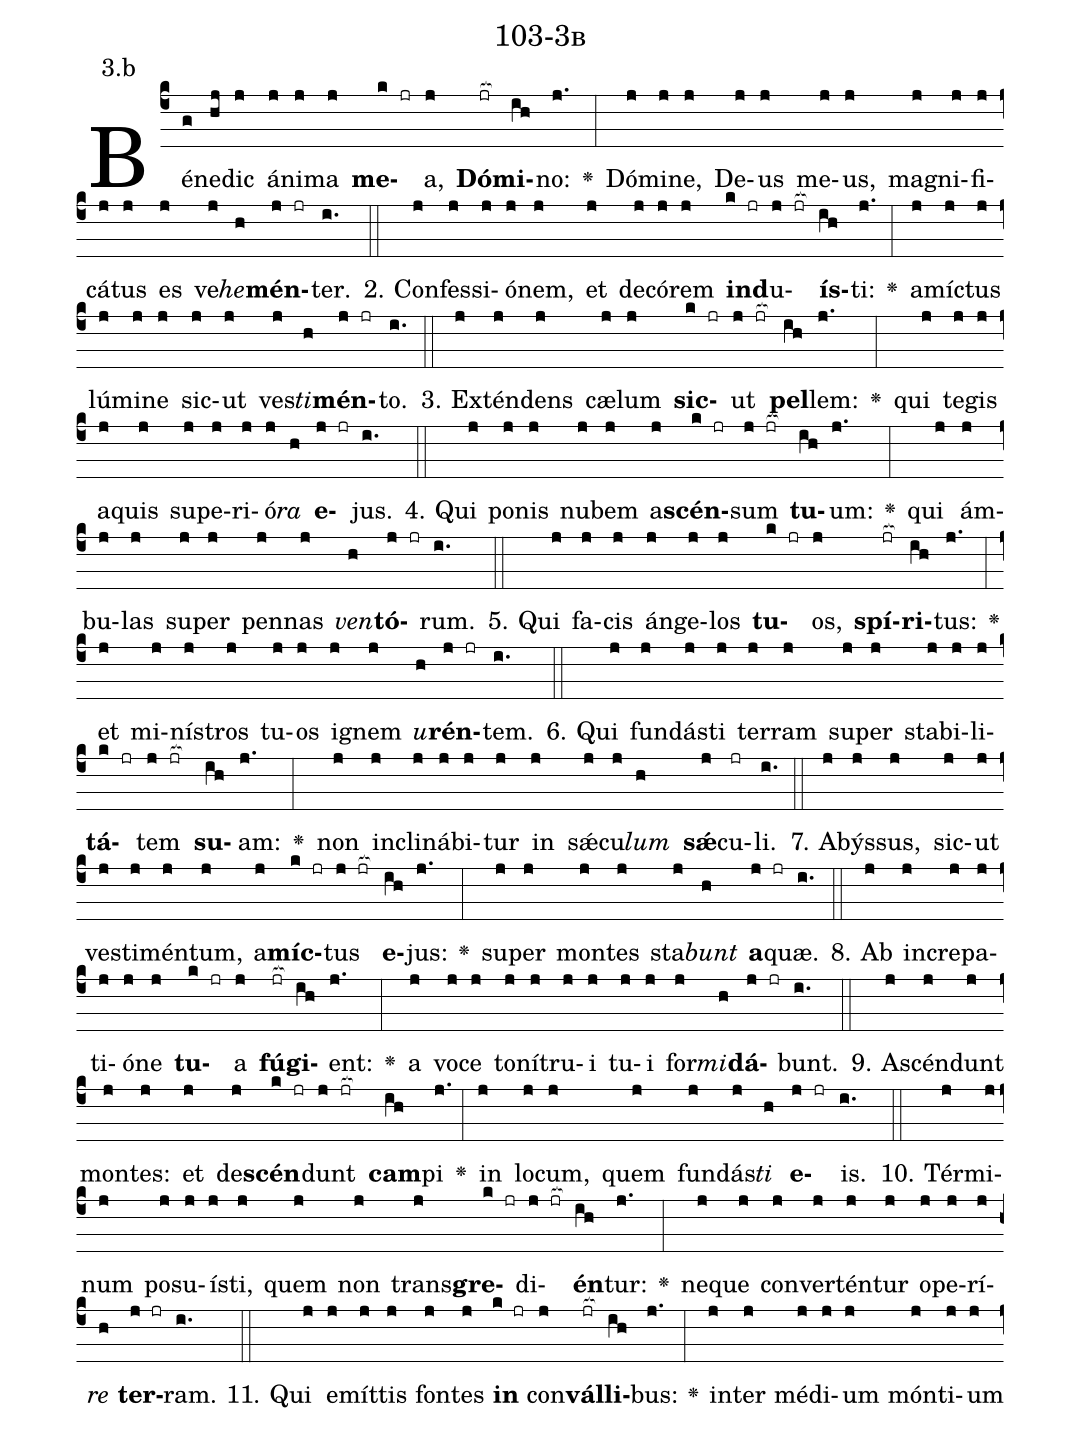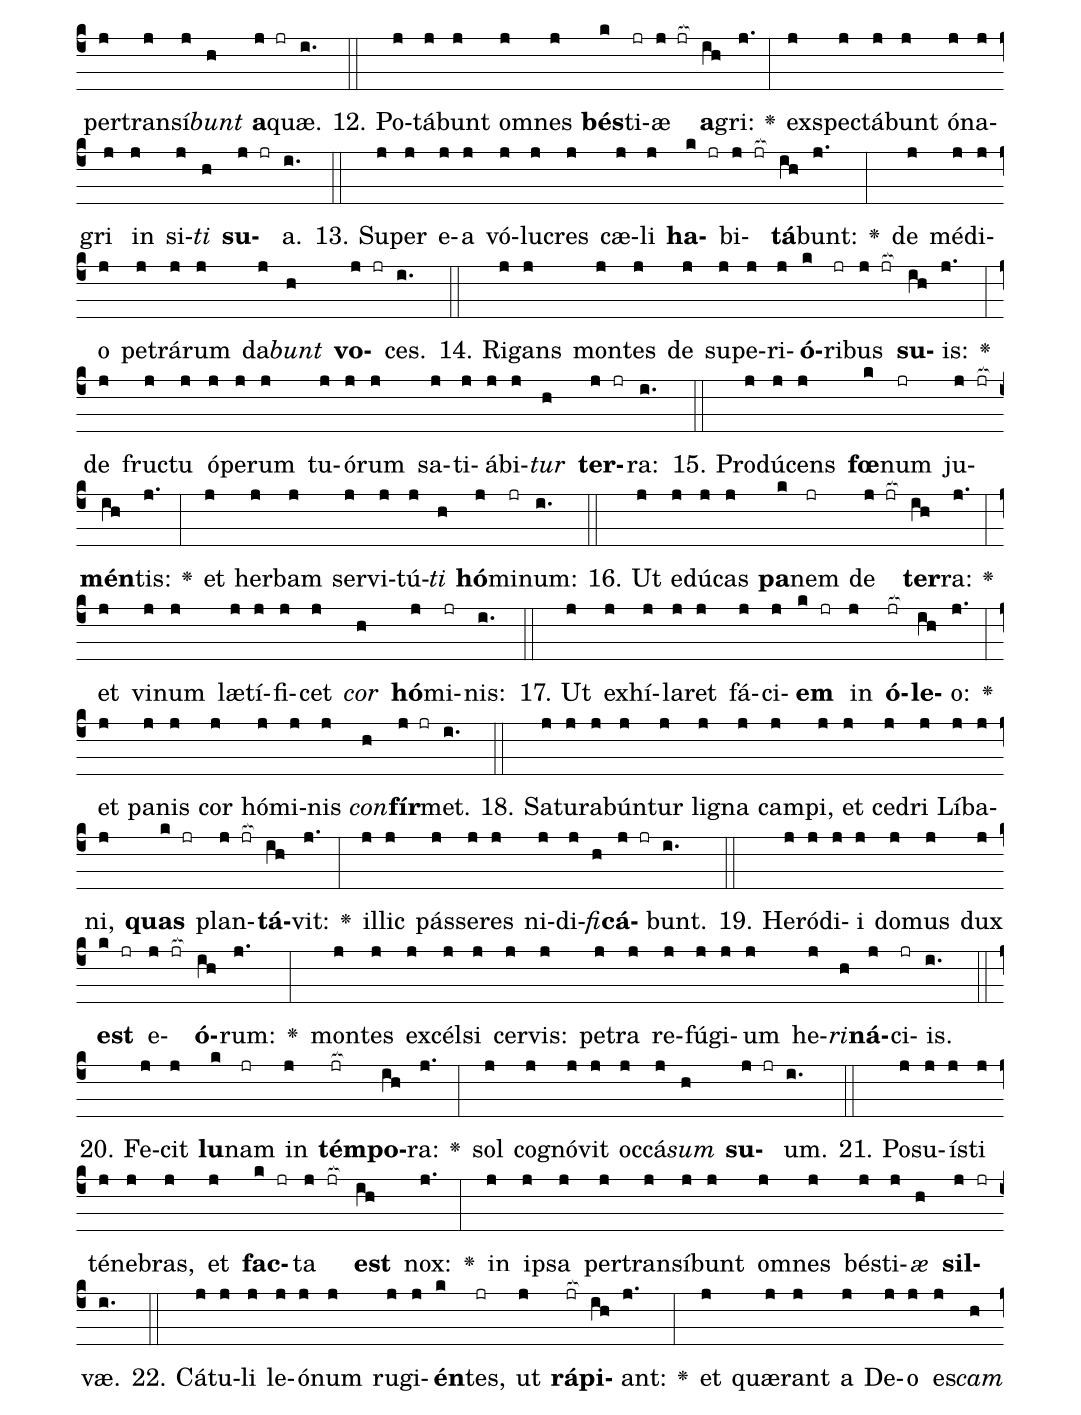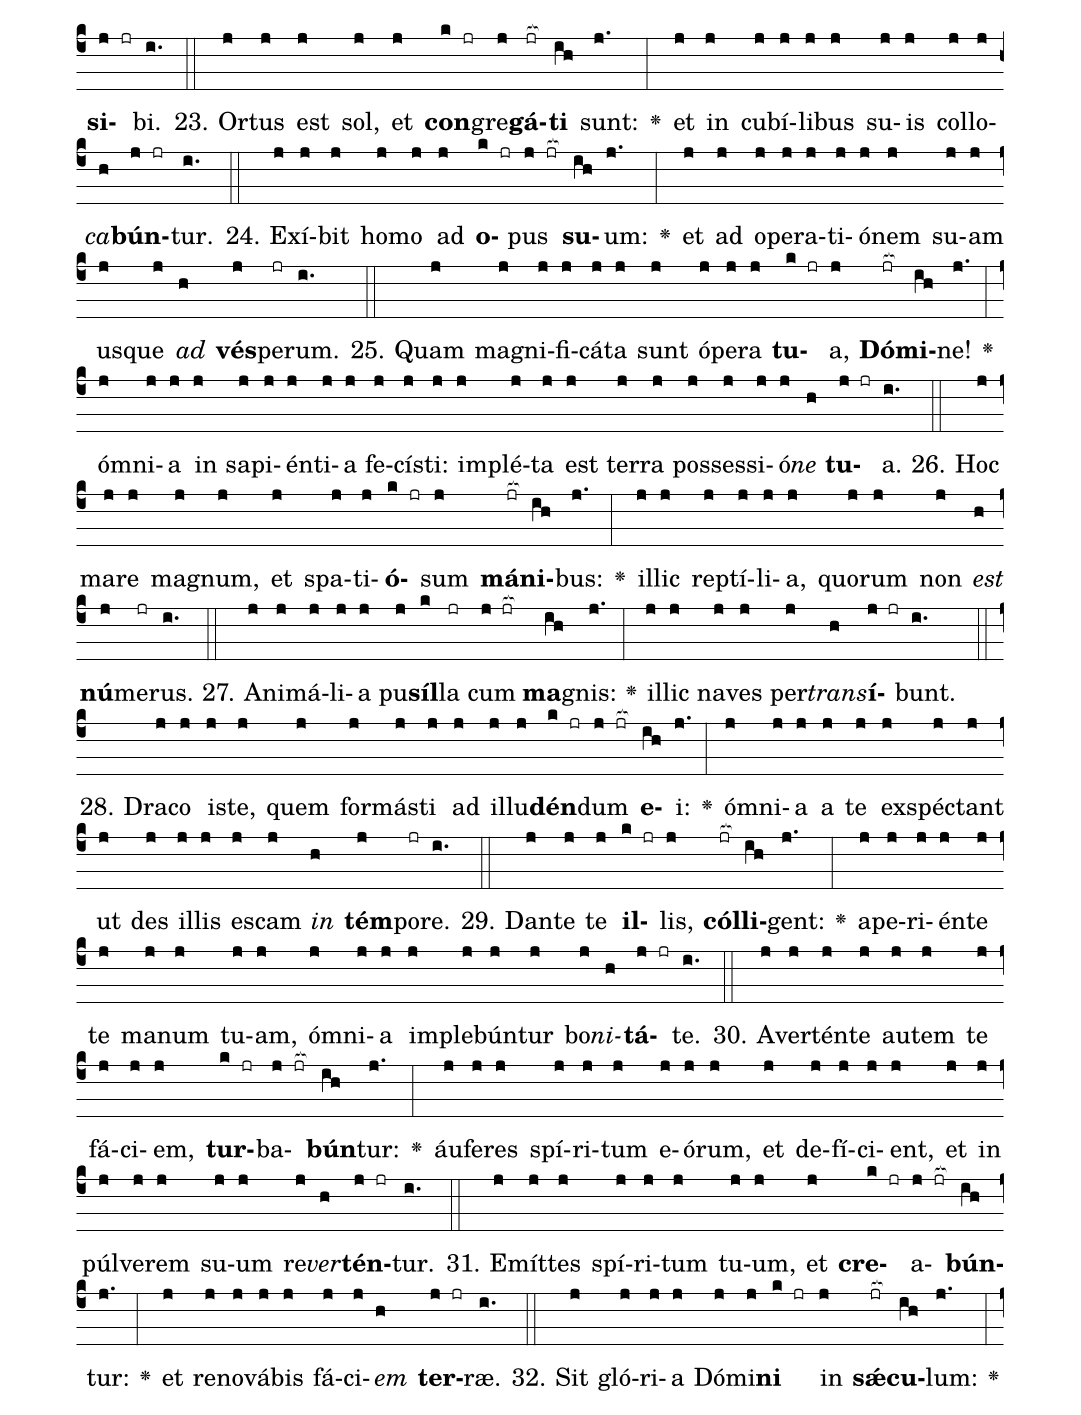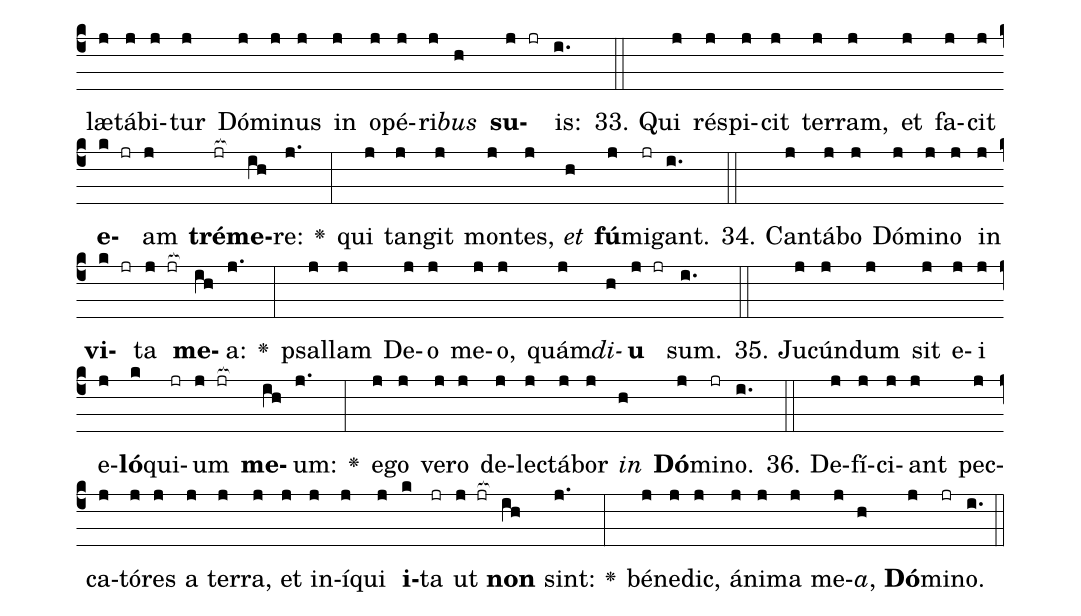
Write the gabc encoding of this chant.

name: 103-3b;
annotation: 3.b;
%%
(c4)Bé(g)ne(hj)dic(j) á(j)ni(j)ma(j) <b>me</b>(k jr)a,(j) <b>Dó</b>(jr[ocb:1{])<b>mi</b>(ih[ocb:0}])no:(j.) <v>\greheightstar</v>(:) Dó(j)mi(j)ne,(j) De(j)us(j) me(j)us,(j) ma(j)gni(j)fi(j)cá(j)tus(j) es(j) ve(j)<i>he</i>(h)<b>mén</b>(j jr)ter.(i.) (::)
2. Con(j)fes(j)si(j)ó(j)nem,(j) et(j) de(j)có(j)rem(j) <b>ind</b>(k jr)u(j jr[ocb:1{])<b>ís</b>(ih[ocb:0}])ti:(j.) <v>\greheightstar</v>(:) a(j)míc(j)tus(j) lú(j)mi(j)ne(j) sic(j)ut(j) ves(j)<i>ti</i>(h)<b>mén</b>(j jr)to.(i.) (::)
3. Ex(j)tén(j)dens(j) cæ(j)lum(j) <b>sic</b>(k jr)ut(j jr[ocb:1{]) <b>pel</b>(ih[ocb:0}])lem:(j.) <v>\greheightstar</v>(:) qui(j) te(j)gis(j) a(j)quis(j) su(j)pe(j)ri(j)ó(j)<i>ra</i>(h) <b>e</b>(j jr)jus.(i.) (::)
4. Qui(j) po(j)nis(j) nu(j)bem(j) a(j)<b>scén</b>(k jr)sum(j jr[ocb:1{]) <b>tu</b>(ih[ocb:0}])um:(j.) <v>\greheightstar</v>(:) qui(j) ám(j)bu(j)las(j) su(j)per(j) pen(j)nas(j) <i>ven</i>(h)<b>tó</b>(j jr)rum.(i.) (::)
5. Qui(j) fa(j)cis(j) án(j)ge(j)los(j) <b>tu</b>(k jr)os,(j) <b>spí</b>(jr[ocb:1{])<b>ri</b>(ih[ocb:0}])tus:(j.) <v>\greheightstar</v>(:) et(j) mi(j)nís(j)tros(j) tu(j)os(j) i(j)gnem(j) <i>u</i>(h)<b>rén</b>(j jr)tem.(i.) (::)
6. Qui(j) fun(j)dás(j)ti(j) ter(j)ram(j) su(j)per(j) sta(j)bi(j)li(j)<b>tá</b>(k jr)tem(j jr[ocb:1{]) <b>su</b>(ih[ocb:0}])am:(j.) <v>\greheightstar</v>(:) non(j) in(j)cli(j)ná(j)bi(j)tur(j) in(j) sǽ(j)cu(j)<i>lum</i>(h) <b>sǽ</b>(j)cu(jr)li.(i.) (::)
7. A(j)býs(j)sus,(j) sic(j)ut(j) ves(j)ti(j)mén(j)tum,(j) a(j)<b>míc</b>(k jr)tus(j jr[ocb:1{]) <b>e</b>(ih[ocb:0}])jus:(j.) <v>\greheightstar</v>(:) su(j)per(j) mon(j)tes(j) sta(j)<i>bunt</i>(h) <b>a</b>(j jr)quæ.(i.) (::)
8. Ab(j) in(j)cre(j)pa(j)ti(j)ó(j)ne(j) <b>tu</b>(k jr)a(j) <b>fú</b>(jr[ocb:1{])<b>gi</b>(ih[ocb:0}])ent:(j.) <v>\greheightstar</v>(:) a(j) vo(j)ce(j) to(j)ní(j)tru(j)i(j) tu(j)i(j) for(j)<i>mi</i>(h)<b>dá</b>(j jr)bunt.(i.) (::)
9. A(j)scén(j)dunt(j) mon(j)tes:(j) et(j) de(j)<b>scén</b>(k jr)dunt(j jr[ocb:1{]) <b>cam</b>(ih[ocb:0}])pi(j.) <v>\greheightstar</v>(:) in(j) lo(j)cum,(j) quem(j) fun(j)dás(j)<i>ti</i>(h) <b>e</b>(j jr)is.(i.) (::)
10. Tér(j)mi(j)num(j) po(j)su(j)ís(j)ti,(j) quem(j) non(j) trans(j)<b>gre</b>(k jr)di(j jr[ocb:1{])<b>én</b>(ih[ocb:0}])tur:(j.) <v>\greheightstar</v>(:) ne(j)que(j) con(j)ver(j)tén(j)tur(j) o(j)pe(j)rí(j)<i>re</i>(h) <b>ter</b>(j jr)ram.(i.) (::)
11. Qui(j) e(j)mít(j)tis(j) fon(j)tes(j) <b>in</b>(k jr) con(j)<b>vál</b>(jr[ocb:1{])<b>li</b>(ih[ocb:0}])bus:(j.) <v>\greheightstar</v>(:) in(j)ter(j) mé(j)di(j)um(j) món(j)ti(j)um(j) per(j)trans(j)í(j)<i>bunt</i>(h) <b>a</b>(j jr)quæ.(i.) (::)
12. Po(j)tá(j)bunt(j) om(j)nes(j) <b>bés</b>(k)ti(jr)æ(j jr[ocb:1{]) <b>a</b>(ih[ocb:0}])gri:(j.) <v>\greheightstar</v>(:) ex(j)spec(j)tá(j)bunt(j) ó(j)na(j)gri(j) in(j) si(j)<i>ti</i>(h) <b>su</b>(j jr)a.(i.) (::)
13. Su(j)per(j) e(j)a(j) vó(j)lu(j)cres(j) cæ(j)li(j) <b>ha</b>(k jr)bi(j jr[ocb:1{])<b>tá</b>(ih[ocb:0}])bunt:(j.) <v>\greheightstar</v>(:) de(j) mé(j)di(j)o(j) pe(j)trá(j)rum(j) da(j)<i>bunt</i>(h) <b>vo</b>(j jr)ces.(i.) (::)
14. Ri(j)gans(j) mon(j)tes(j) de(j) su(j)pe(j)ri(j)<b>ó</b>(k)ri(jr)bus(j jr[ocb:1{]) <b>su</b>(ih[ocb:0}])is:(j.) <v>\greheightstar</v>(:) de(j) fruc(j)tu(j) ó(j)pe(j)rum(j) tu(j)ó(j)rum(j) sa(j)ti(j)á(j)bi(j)<i>tur</i>(h) <b>ter</b>(j jr)ra:(i.) (::)
15. Pro(j)dú(j)cens(j) <b>fœ</b>(k)num(jr) ju(j jr[ocb:1{])<b>mén</b>(ih[ocb:0}])tis:(j.) <v>\greheightstar</v>(:) et(j) her(j)bam(j) ser(j)vi(j)tú(j)<i>ti</i>(h) <b>hó</b>(j)mi(jr)num:(i.) (::)
16. Ut(j) e(j)dú(j)cas(j) <b>pa</b>(k)nem(jr) de(j jr[ocb:1{]) <b>ter</b>(ih[ocb:0}])ra:(j.) <v>\greheightstar</v>(:) et(j) vi(j)num(j) læ(j)tí(j)fi(j)cet(j) <i>cor</i>(h) <b>hó</b>(j)mi(jr)nis:(i.) (::)
17. Ut(j) ex(j)hí(j)la(j)ret(j) fá(j)ci(j)<b>em</b>(k jr) in(j) <b>ó</b>(jr[ocb:1{])<b>le</b>(ih[ocb:0}])o:(j.) <v>\greheightstar</v>(:) et(j) pa(j)nis(j) cor(j) hó(j)mi(j)nis(j) <i>con</i>(h)<b>fír</b>(j jr)met.(i.) (::)
18. Sa(j)tu(j)ra(j)bún(j)tur(j) li(j)gna(j) cam(j)pi,(j) et(j) ce(j)dri(j) Lí(j)ba(j)ni,(j) <b>quas</b>(k jr) plan(j jr[ocb:1{])<b>tá</b>(ih[ocb:0}])vit:(j.) <v>\greheightstar</v>(:) il(j)lic(j) pás(j)se(j)res(j) ni(j)di(j)<i>fi</i>(h)<b>cá</b>(j jr)bunt.(i.) (::)
19. He(j)ró(j)di(j)i(j) do(j)mus(j) dux(j) <b>est</b>(k jr) e(j jr[ocb:1{])<b>ó</b>(ih[ocb:0}])rum:(j.) <v>\greheightstar</v>(:) mon(j)tes(j) ex(j)cél(j)si(j) cer(j)vis:(j) pe(j)tra(j) re(j)fú(j)gi(j)um(j) he(j)<i>ri</i>(h)<b>ná</b>(j)ci(jr)is.(i.) (::)
20. Fe(j)cit(j) <b>lu</b>(k)nam(jr) in(j) <b>tém</b>(jr[ocb:1{])<b>po</b>(ih[ocb:0}])ra:(j.) <v>\greheightstar</v>(:) sol(j) co(j)gnó(j)vit(j) oc(j)cá(j)<i>sum</i>(h) <b>su</b>(j jr)um.(i.) (::)
21. Po(j)su(j)ís(j)ti(j) té(j)ne(j)bras,(j) et(j) <b>fac</b>(k jr)ta(j jr[ocb:1{]) <b>est</b>(ih[ocb:0}]) nox:(j.) <v>\greheightstar</v>(:) in(j) ip(j)sa(j) per(j)trans(j)í(j)bunt(j) om(j)nes(j) bés(j)ti(j)<i>æ</i>(h) <b>sil</b>(j jr)væ.(i.) (::)
22. Cá(j)tu(j)li(j) le(j)ó(j)num(j) ru(j)gi(j)<b>én</b>(k)tes,(jr) ut(j) <b>rá</b>(jr[ocb:1{])<b>pi</b>(ih[ocb:0}])ant:(j.) <v>\greheightstar</v>(:) et(j) quæ(j)rant(j) a(j) De(j)o(j) es(j)<i>cam</i>(h) <b>si</b>(j jr)bi.(i.) (::)
23. Or(j)tus(j) est(j) sol,(j) et(j) <b>con</b>(k jr)gre(j)<b>gá</b>(jr[ocb:1{])<b>ti</b>(ih[ocb:0}]) sunt:(j.) <v>\greheightstar</v>(:) et(j) in(j) cu(j)bí(j)li(j)bus(j) su(j)is(j) col(j)lo(j)<i>ca</i>(h)<b>bún</b>(j jr)tur.(i.) (::)
24. Ex(j)í(j)bit(j) ho(j)mo(j) ad(j) <b>o</b>(k jr)pus(j jr[ocb:1{]) <b>su</b>(ih[ocb:0}])um:(j.) <v>\greheightstar</v>(:) et(j) ad(j) o(j)pe(j)ra(j)ti(j)ó(j)nem(j) su(j)am(j) us(j)que(j) <i>ad</i>(h) <b>vés</b>(j)pe(jr)rum.(i.) (::)
25. Quam(j) ma(j)gni(j)fi(j)cá(j)ta(j) sunt(j) ó(j)pe(j)ra(j) <b>tu</b>(k jr)a,(j) <b>Dó</b>(jr[ocb:1{])<b>mi</b>(ih[ocb:0}])ne!(j.) <v>\greheightstar</v>(:) óm(j)ni(j)a(j) in(j) sa(j)pi(j)én(j)ti(j)a(j) fe(j)cís(j)ti:(j) im(j)plé(j)ta(j) est(j) ter(j)ra(j) pos(j)ses(j)si(j)ó(j)<i>ne</i>(h) <b>tu</b>(j jr)a.(i.) (::)
26. Hoc(j) ma(j)re(j) ma(j)gnum,(j) et(j) spa(j)ti(j)<b>ó</b>(k jr)sum(j) <b>má</b>(jr[ocb:1{])<b>ni</b>(ih[ocb:0}])bus:(j.) <v>\greheightstar</v>(:) il(j)lic(j) rep(j)tí(j)li(j)a,(j) quo(j)rum(j) non(j) <i>est</i>(h) <b>nú</b>(j)me(jr)rus.(i.) (::)
27. A(j)ni(j)má(j)li(j)a(j) pu(j)<b>síl</b>(k)la(jr) cum(j jr[ocb:1{]) <b>ma</b>(ih[ocb:0}])gnis:(j.) <v>\greheightstar</v>(:) il(j)lic(j) na(j)ves(j) per(j)<i>trans</i>(h)<b>í</b>(j jr)bunt.(i.) (::)
28. Dra(j)co(j) is(j)te,(j) quem(j) for(j)más(j)ti(j) ad(j) il(j)lu(j)<b>dén</b>(k jr)dum(j jr[ocb:1{]) <b>e</b>(ih[ocb:0}])i:(j.) <v>\greheightstar</v>(:) óm(j)ni(j)a(j) a(j) te(j) ex(j)spéc(j)tant(j) ut(j) des(j) il(j)lis(j) es(j)cam(j) <i>in</i>(h) <b>tém</b>(j)po(jr)re.(i.) (::)
29. Dan(j)te(j) te(j) <b>il</b>(k jr)lis,(j) <b>cól</b>(jr[ocb:1{])<b>li</b>(ih[ocb:0}])gent:(j.) <v>\greheightstar</v>(:) a(j)pe(j)ri(j)én(j)te(j) te(j) ma(j)num(j) tu(j)am,(j) óm(j)ni(j)a(j) im(j)ple(j)bún(j)tur(j) bo(j)<i>ni</i>(h)<b>tá</b>(j jr)te.(i.) (::)
30. A(j)ver(j)tén(j)te(j) au(j)tem(j) te(j) fá(j)ci(j)em,(j) <b>tur</b>(k jr)ba(j jr[ocb:1{])<b>bún</b>(ih[ocb:0}])tur:(j.) <v>\greheightstar</v>(:) áu(j)fe(j)res(j) spí(j)ri(j)tum(j) e(j)ó(j)rum,(j) et(j) de(j)fí(j)ci(j)ent,(j) et(j) in(j) púl(j)ve(j)rem(j) su(j)um(j) re(j)<i>ver</i>(h)<b>tén</b>(j jr)tur.(i.) (::)
31. E(j)mít(j)tes(j) spí(j)ri(j)tum(j) tu(j)um,(j) et(j) <b>cre</b>(k jr)a(j jr[ocb:1{])<b>bún</b>(ih[ocb:0}])tur:(j.) <v>\greheightstar</v>(:) et(j) re(j)no(j)vá(j)bis(j) fá(j)ci(j)<i>em</i>(h) <b>ter</b>(j jr)ræ.(i.) (::)
32. Sit(j) gló(j)ri(j)a(j) Dó(j)mi(j)<b>ni</b>(k jr) in(j) <b>sǽ</b>(jr[ocb:1{])<b>cu</b>(ih[ocb:0}])lum:(j.) <v>\greheightstar</v>(:) læ(j)tá(j)bi(j)tur(j) Dó(j)mi(j)nus(j) in(j) o(j)pé(j)ri(j)<i>bus</i>(h) <b>su</b>(j jr)is:(i.) (::)
33. Qui(j) ré(j)spi(j)cit(j) ter(j)ram,(j) et(j) fa(j)cit(j) <b>e</b>(k jr)am(j) <b>tré</b>(jr[ocb:1{])<b>me</b>(ih[ocb:0}])re:(j.) <v>\greheightstar</v>(:) qui(j) tan(j)git(j) mon(j)tes,(j) <i>et</i>(h) <b>fú</b>(j)mi(jr)gant.(i.) (::)
34. Can(j)tá(j)bo(j) Dó(j)mi(j)no(j) in(j) <b>vi</b>(k jr)ta(j jr[ocb:1{]) <b>me</b>(ih[ocb:0}])a:(j.) <v>\greheightstar</v>(:) psal(j)lam(j) De(j)o(j) me(j)o,(j) quám(j)<i>di</i>(h)<b>u</b>(j jr) sum.(i.) (::)
35. Ju(j)cún(j)dum(j) sit(j) e(j)i(j) e(j)<b>ló</b>(k)qui(jr)um(j jr[ocb:1{]) <b>me</b>(ih[ocb:0}])um:(j.) <v>\greheightstar</v>(:) e(j)go(j) ve(j)ro(j) de(j)lec(j)tá(j)bor(j) <i>in</i>(h) <b>Dó</b>(j)mi(jr)no.(i.) (::)
36. De(j)fí(j)ci(j)ant(j) pec(j)ca(j)tó(j)res(j) a(j) ter(j)ra,(j) et(j) in(j)í(j)qui(j) <b>i</b>(k)ta(jr) ut(j jr[ocb:1{]) <b>non</b>(ih[ocb:0}]) sint:(j.) <v>\greheightstar</v>(:) bé(j)ne(j)dic,(j) á(j)ni(j)ma(j) me(j)<i>a</i>,(h) <b>Dó</b>(j)mi(jr)no.(i.) (::)
